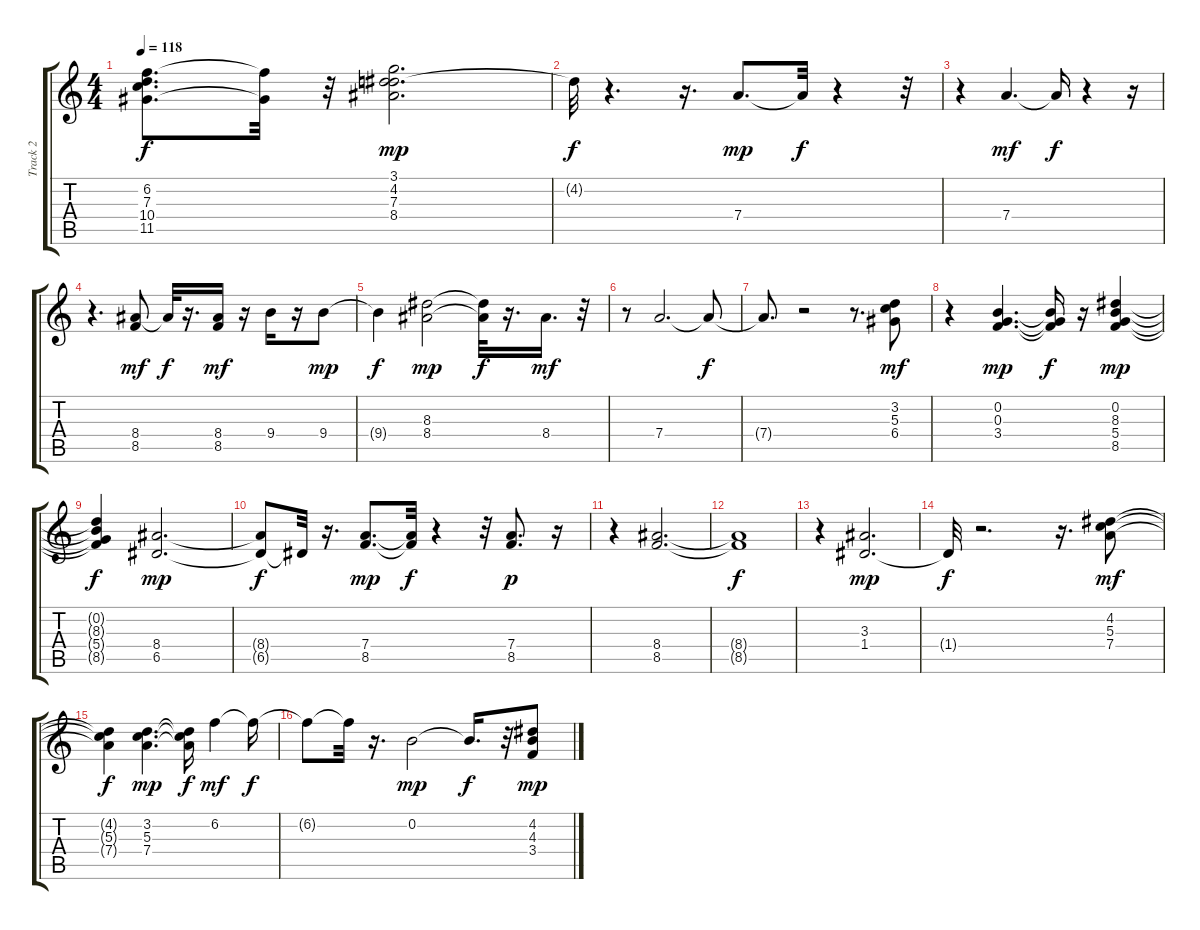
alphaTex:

\track ("Track 2" "Track 2") {instrument acousticguitarsteel}
\staff {score tabs}
\tuning (E4 B3 G3 D3 A2 E2) {hide}
\ts (4 4)
\tempo 118
\clef g2
\ks c
(6.2{t} 7.3{t} 10.4{t} 11.5{t}).8{d dy f} (6.2{t} 11.5{t}).32 r.32 (3.1 4.2 7.3 8.4).2{d dy mp} |
4.2{t}.32{dy f} r.4{d} r.16{d} 7.4.8{d dy mp} 7.4{t}.32{dy f} r.4 r.32 |
r.4 7.4.4{d dy mf} 7.4{t}.16{dy f} r.4 r.16 |
r.4{d} (8.4 8.5).8{dy mf} 8.4{t}.32{dy f} r.16{d} (8.4 8.5).16{dy mf} r.16 9.4.16 r.16 9.4.8{dy mp} |
9.4{t}.4{dy f} (8.3 8.4).2{dy mp} (8.3{t} 8.4{t}).32{dy f} r.16{d} 8.4.16{d dy mf} r.32 |
r.8 7.4.2{d} 7.4{t}.8{dy f} |
7.4{t}.8{d} r.2 r.8{d} (3.2 5.3 6.4).8{dy mf} |
r.4 (0.2 0.3 3.4).4{d dy mp} (0.2{t} 0.3{t} 3.4{t}).16{dy f} r.16 (0.2 8.3 5.4 8.5).4{dy mp} |
(0.2{t} 8.3{t} 5.4{t} 8.5{t}).4{dy f} (8.4 6.5).2{d dy mp} |
(8.4{t} 6.5{t}).8{dy f} 6.5{t}.32 r.16{d} (7.4 8.5).8{d dy mp} (7.4{t} 8.5{t}).32{dy f} r.4 r.32 (7.4 8.5).8{d dy p} r.16 |
r.4 (8.4 8.5).2{d} |
(8.4{t} 8.5{t}).1{dy f} |
r.4 (3.3 1.4).2{d dy mp} |
1.4{t}.32{dy f} r.2{d} r.16{d} (4.2 5.3 7.4).8{dy mf} |
(4.2{t} 5.3{t} 7.4{t}).4{dy f} (3.2 5.3 7.4).4{d dy mp} (3.2{t} 5.3{t} 7.4{t}).16{dy f} 6.2.4{dy mf} 6.2{t}.16{dy f} |
6.2{t}.8 6.2{t}.32 r.16{d} 0.2.2{dy mp} 0.2{t}.16{d dy f} r.32 (4.2 4.3 3.4).8{dy mp}
